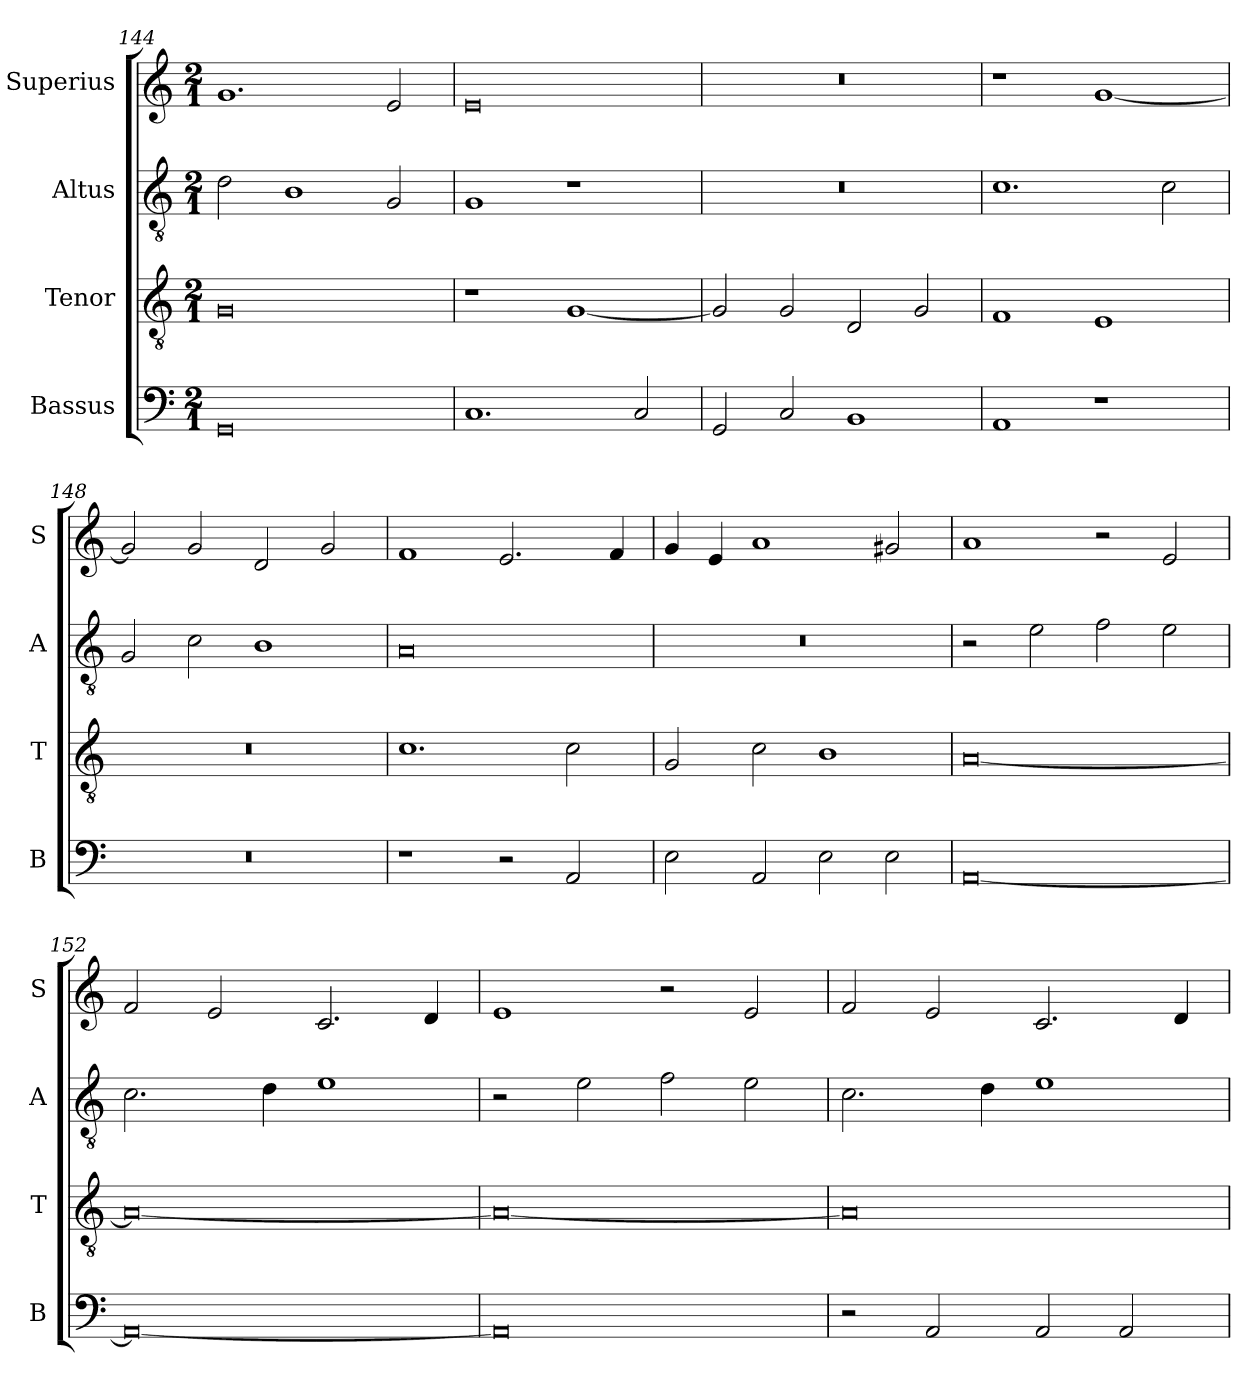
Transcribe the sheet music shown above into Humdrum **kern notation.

**kern	**kern	**kern	**kern
*part4	*part3	*part2	*part1
*staff4	*staff3	*staff2	*staff1
*I"Bassus	*I"Tenor	*I"Altus	*I"Superius
*I'B	*I'T	*I'A	*I'S
*clefF4	*clefGv2	*clefGv2	*clefG2
*k[]	*k[]	*k[]	*k[]
*M2/1	*M2/1	*M2/1	*M2/1
=144	=144	=144	=144
0GG	0G	2d\	1.g
.	.	1B	.
.	.	2G/	2e/
=145	=145	=145	=145
1.C	1r	1G	0e
.	[1G	1r	.
2C/	.	.	.
=146	=146	=146	=146
2GG/	2G/]	0r	0r
2C/	2G/	.	.
1BB	2D/	.	.
.	2G/	.	.
=147	=147	=147	=147
1AA	1F	1.c	1r
1r	1E	.	[1g
.	.	2c\	.
=148	=148	=148	=148
0r	0r	2G/	2g/]
.	.	2c\	2g/
.	.	1B	2d/
.	.	.	2g/
=149	=149	=149	=149
1r	1.c	0A	1f
2r	.	.	2.e/
2AA/	2c\	.	.
.	.	.	4f/
=150	=150	=150	=150
2E\	2G/	0r	4g/
.	.	.	4e/
2AA/	2c\	.	1a
2E\	1B	.	.
2E\	.	.	2g#X/
=151	=151	=151	=151
[0AA	[0A	2r	1a
.	.	2e\	.
.	.	2f\	2r
.	.	2e\	2e/
=152	=152	=152	=152
0AA_	0A_	2.c\	2f/
.	.	.	2e/
.	.	4d\	.
.	.	1e	2.c/
.	.	.	4d/
=153	=153	=153	=153
0AA]	0A_	2r	1e
.	.	2e\	.
.	.	2f\	2r
.	.	2e\	2e/
=154	=154	=154	=154
2r	0A]	2.c\	2f/
2AA/	.	.	2e/
.	.	4d\	.
2AA/	.	1e	2.c/
2AA/	.	.	.
.	.	.	4d/
=	=	=	=
*-	*-	*-	*-
